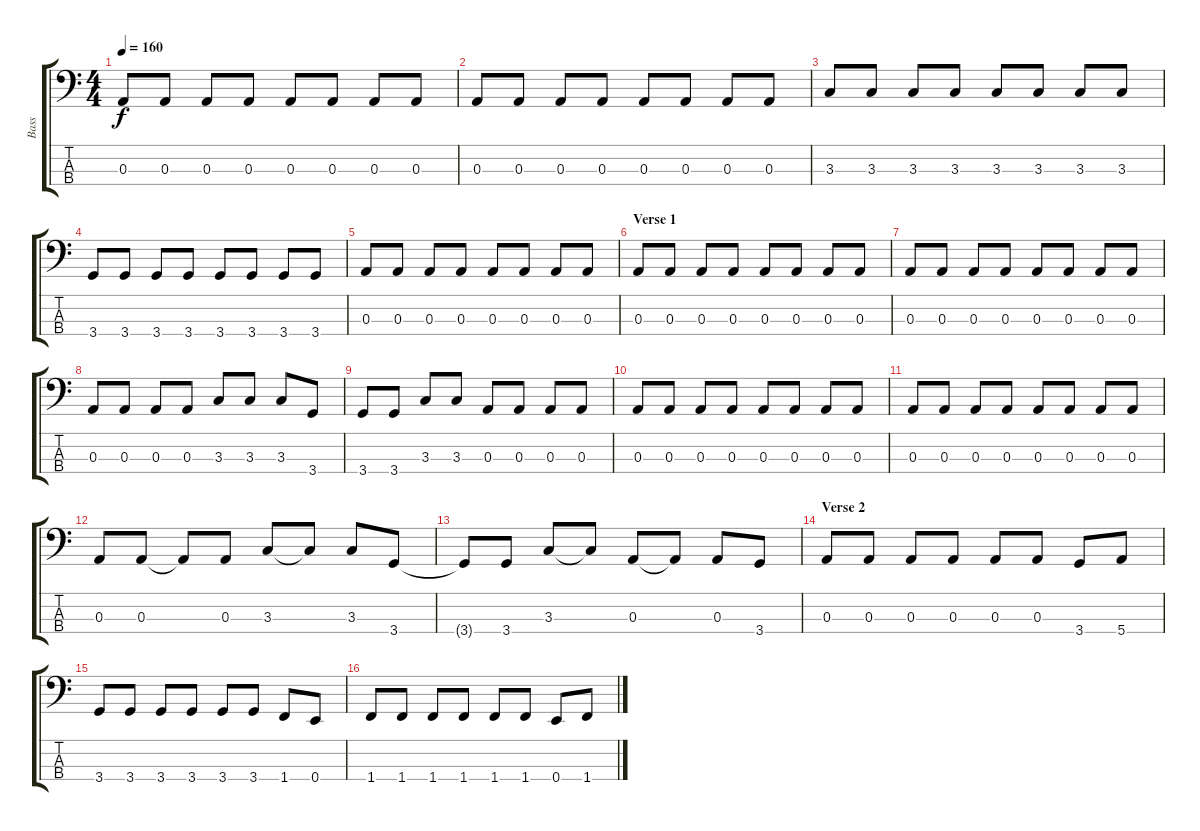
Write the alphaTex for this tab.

\track ("Bass" "Bass") {instrument electricbassfinger}
\staff {score tabs}
\tuning (G2 D2 A1 E1) {hide}
\ts (4 4)
\tempo 160
\clef f4
\ks c
0.3.8{dy f} 0.3.8 0.3.8 0.3.8 0.3.8 0.3.8 0.3.8 0.3.8 |
0.3.8 0.3.8 0.3.8 0.3.8 0.3.8 0.3.8 0.3.8 0.3.8 |
3.3.8 3.3.8 3.3.8 3.3.8 3.3.8 3.3.8 3.3.8 3.3.8 |
3.4.8 3.4.8 3.4.8 3.4.8 3.4.8 3.4.8 3.4.8 3.4.8 |
0.3.8 0.3.8 0.3.8 0.3.8 0.3.8 0.3.8 0.3.8 0.3.8 |
\section ("" "Verse 1")
0.3.8 0.3.8 0.3.8 0.3.8 0.3.8 0.3.8 0.3.8 0.3.8 |
0.3.8 0.3.8 0.3.8 0.3.8 0.3.8 0.3.8 0.3.8 0.3.8 |
0.3.8 0.3.8 0.3.8 0.3.8 3.3.8 3.3.8 3.3.8 3.4.8 |
3.4.8 3.4.8 3.3.8 3.3.8 0.3.8 0.3.8 0.3.8 0.3.8 |
0.3.8 0.3.8 0.3.8 0.3.8 0.3.8 0.3.8 0.3.8 0.3.8 |
0.3.8 0.3.8 0.3.8 0.3.8 0.3.8 0.3.8 0.3.8 0.3.8 |
0.3.8 0.3.8 0.3{t}.8 0.3.8 3.3.8 3.3{t}.8 3.3.8 3.4.8 |
3.4{t}.8 3.4.8 3.3.8 3.3{t}.8 0.3.8 0.3{t}.8 0.3.8 3.4.8 |
\section ("" "Verse 2")
0.3.8 0.3.8 0.3.8 0.3.8 0.3.8 0.3.8 3.4.8 5.4.8 |
3.4.8 3.4.8 3.4.8 3.4.8 3.4.8 3.4.8 1.4.8 0.4.8 |
1.4.8 1.4.8 1.4.8 1.4.8 1.4.8 1.4.8 0.4.8 1.4.8
